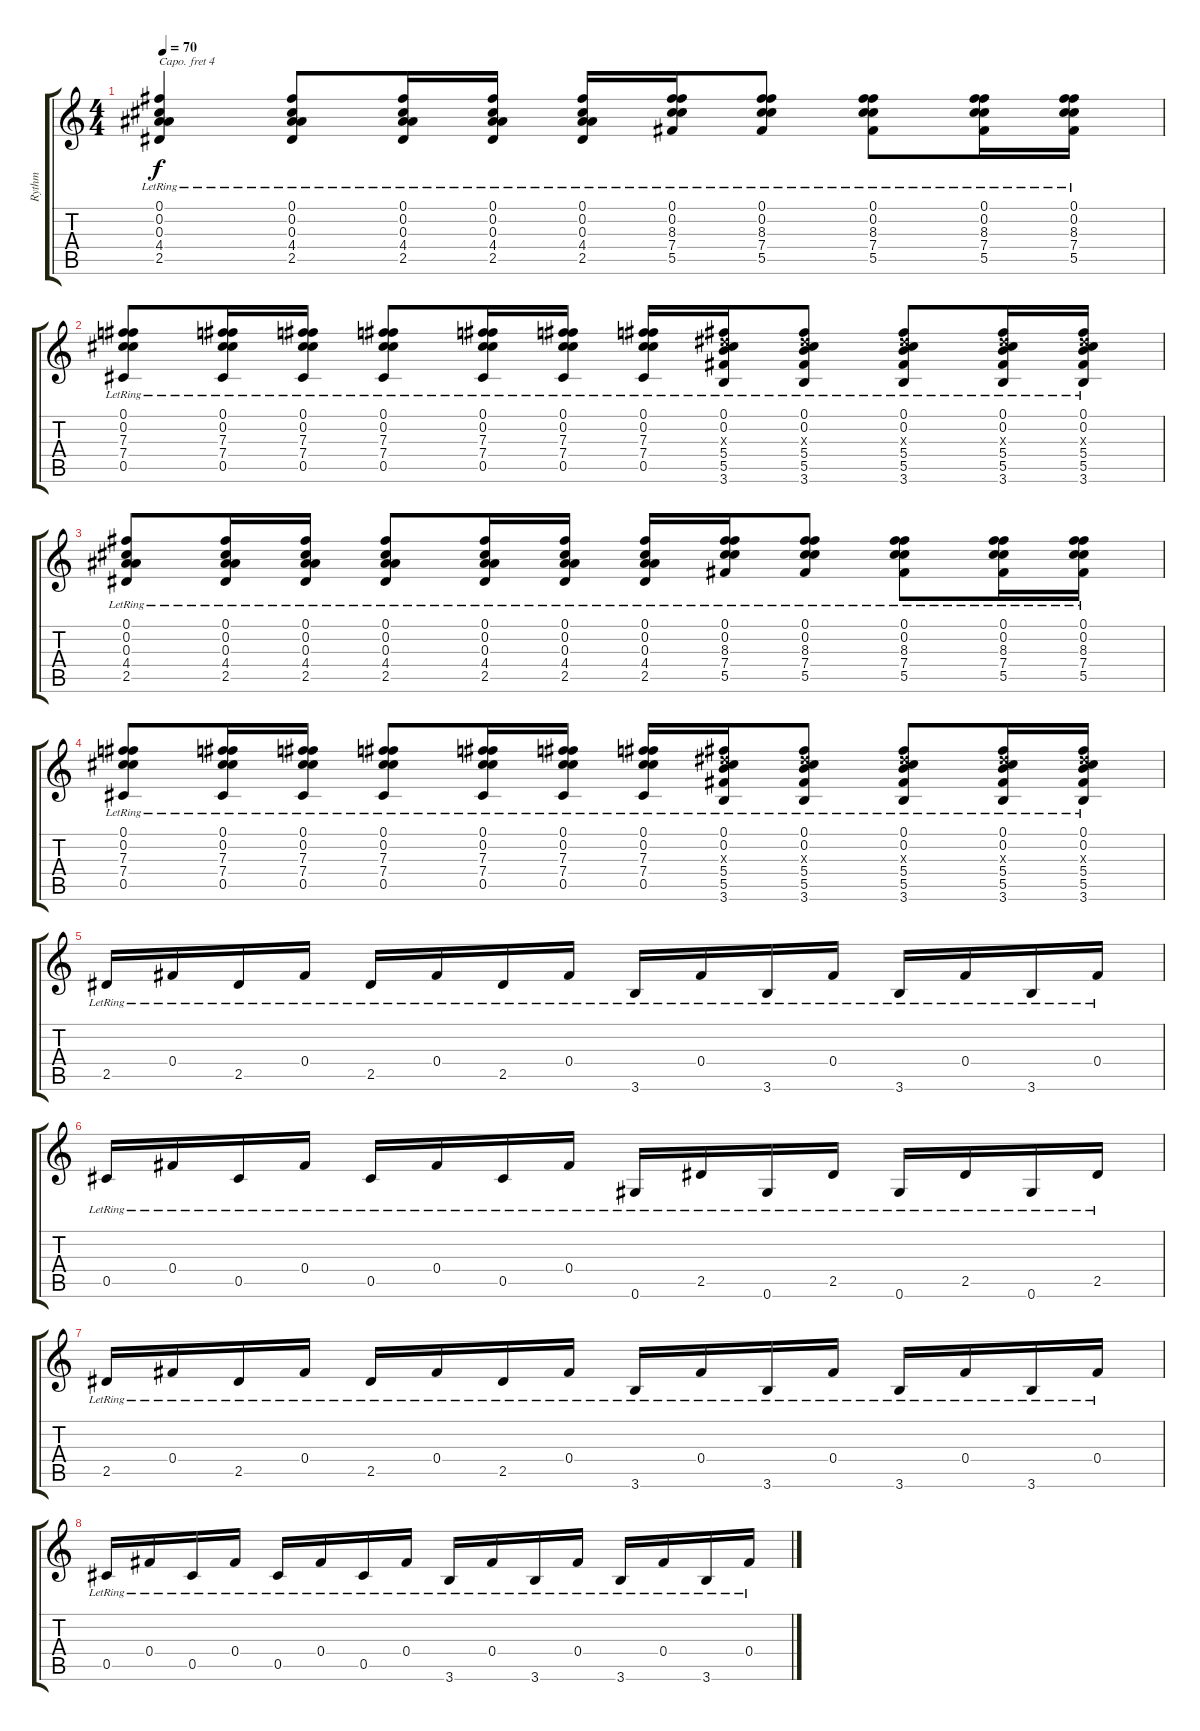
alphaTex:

\track ("Rythm" "Rythm") {instrument acousticguitarsteel}
\staff {score tabs}
\capo 4
\tuning (D4 A3 Gb3 D3 A2 E2) {hide}
\ts (4 4)
\tempo 70
\clef g2
\ks c
(0.1{lr} 0.2{lr} 0.3{lr} 4.4{lr} 2.5{lr}).4{dy f} (0.1{lr} 0.2{lr} 0.3{lr} 4.4{lr} 2.5{lr}).8 (0.1{lr} 0.2{lr} 0.3{lr} 4.4{lr} 2.5{lr}).16 (0.1{lr} 0.2{lr} 0.3{lr} 4.4{lr} 2.5{lr}).16 (0.1{lr} 0.2{lr} 0.3{lr} 4.4{lr} 2.5{lr}).16 (0.1{lr} 0.2{lr} 8.3{lr} 7.4{lr} 5.5{lr}).16 (0.1{lr} 0.2{lr} 8.3{lr} 7.4{lr} 5.5{lr}).8 (0.1{lr} 0.2{lr} 8.3{lr} 7.4{lr} 5.5{lr}).8 (0.1{lr} 0.2{lr} 8.3{lr} 7.4{lr} 5.5{lr}).16 (0.1{lr} 0.2{lr} 8.3{lr} 7.4{lr} 5.5{lr}).16 |
(0.1{lr} 0.2{lr} 7.3{lr} 7.4{lr} 0.5{lr}).8 (0.1{lr} 0.2{lr} 7.3{lr} 7.4{lr} 0.5{lr}).16 (0.1{lr} 0.2{lr} 7.3{lr} 7.4{lr} 0.5{lr}).16 (0.1{lr} 0.2{lr} 7.3{lr} 7.4{lr} 0.5{lr}).8 (0.1{lr} 0.2{lr} 7.3{lr} 7.4{lr} 0.5{lr}).16 (0.1{lr} 0.2{lr} 7.3{lr} 7.4{lr} 0.5{lr}).16 (0.1{lr} 0.2{lr} 7.3{lr} 7.4{lr} 0.5{lr}).16 (0.1{lr} 0.2{lr} 5.3{x} 5.4{lr} 5.5{lr} 3.6{lr}).16 (0.1{lr} 0.2{lr} 5.3{x} 5.4{lr} 5.5{lr} 3.6{lr}).8 (0.1{lr} 0.2{lr} 5.3{x} 5.4{lr} 5.5{lr} 3.6{lr}).8 (0.1{lr} 0.2{lr} 5.3{x} 5.4{lr} 5.5{lr} 3.6{lr}).16 (0.1{lr} 0.2{lr} 5.3{x} 5.4{lr} 5.5{lr} 3.6{lr}).16 |
(0.1{lr} 0.2{lr} 0.3{lr} 4.4{lr} 2.5{lr}).8 (0.1{lr} 0.2{lr} 0.3{lr} 4.4{lr} 2.5{lr}).16 (0.1{lr} 0.2{lr} 0.3{lr} 4.4{lr} 2.5{lr}).16 (0.1{lr} 0.2{lr} 0.3{lr} 4.4{lr} 2.5{lr}).8 (0.1{lr} 0.2{lr} 0.3{lr} 4.4{lr} 2.5{lr}).16 (0.1{lr} 0.2{lr} 0.3{lr} 4.4{lr} 2.5{lr}).16 (0.1{lr} 0.2{lr} 0.3{lr} 4.4{lr} 2.5{lr}).16 (0.1{lr} 0.2{lr} 8.3{lr} 7.4{lr} 5.5{lr}).16 (0.1{lr} 0.2{lr} 8.3{lr} 7.4{lr} 5.5{lr}).8 (0.1{lr} 0.2{lr} 8.3{lr} 7.4{lr} 5.5{lr}).8 (0.1{lr} 0.2{lr} 8.3{lr} 7.4{lr} 5.5{lr}).16 (0.1{lr} 0.2{lr} 8.3{lr} 7.4{lr} 5.5{lr}).16 |
(0.1{lr} 0.2{lr} 7.3{lr} 7.4{lr} 0.5{lr}).8 (0.1{lr} 0.2{lr} 7.3{lr} 7.4{lr} 0.5{lr}).16 (0.1{lr} 0.2{lr} 7.3{lr} 7.4{lr} 0.5{lr}).16 (0.1{lr} 0.2{lr} 7.3{lr} 7.4{lr} 0.5{lr}).8 (0.1{lr} 0.2{lr} 7.3{lr} 7.4{lr} 0.5{lr}).16 (0.1{lr} 0.2{lr} 7.3{lr} 7.4{lr} 0.5{lr}).16 (0.1{lr} 0.2{lr} 7.3{lr} 7.4{lr} 0.5{lr}).16 (0.1{lr} 0.2{lr} 5.3{x} 5.4{lr} 5.5{lr} 3.6{lr}).16 (0.1{lr} 0.2{lr} 5.3{x} 5.4{lr} 5.5{lr} 3.6{lr}).8 (0.1{lr} 0.2{lr} 5.3{x} 5.4{lr} 5.5{lr} 3.6{lr}).8 (0.1{lr} 0.2{lr} 5.3{x} 5.4{lr} 5.5{lr} 3.6{lr}).16 (0.1{lr} 0.2{lr} 5.3{x} 5.4{lr} 5.5{lr} 3.6{lr}).16 |
2.5{lr}.16 0.4{lr}.16 2.5{lr}.16 0.4{lr}.16 2.5{lr}.16 0.4{lr}.16 2.5{lr}.16 0.4{lr}.16 3.6{lr}.16 0.4{lr}.16 3.6{lr}.16 0.4{lr}.16 3.6{lr}.16 0.4{lr}.16 3.6{lr}.16 0.4{lr}.16 |
0.5{lr}.16 0.4{lr}.16 0.5{lr}.16 0.4{lr}.16 0.5{lr}.16 0.4{lr}.16 0.5{lr}.16 0.4{lr}.16 0.6{lr}.16 2.5{lr}.16 0.6{lr}.16 2.5{lr}.16 0.6{lr}.16 2.5{lr}.16 0.6{lr}.16 2.5{lr}.16 |
2.5{lr}.16 0.4{lr}.16 2.5{lr}.16 0.4{lr}.16 2.5{lr}.16 0.4{lr}.16 2.5{lr}.16 0.4{lr}.16 3.6{lr}.16 0.4{lr}.16 3.6{lr}.16 0.4{lr}.16 3.6{lr}.16 0.4{lr}.16 3.6{lr}.16 0.4{lr}.16 |
0.5{lr}.16 0.4{lr}.16 0.5{lr}.16 0.4{lr}.16 0.5{lr}.16 0.4{lr}.16 0.5{lr}.16 0.4{lr}.16 3.6{lr}.16 0.4{lr}.16 3.6{lr}.16 0.4{lr}.16 3.6{lr}.16 0.4{lr}.16 3.6{lr}.16 0.4{lr}.16
